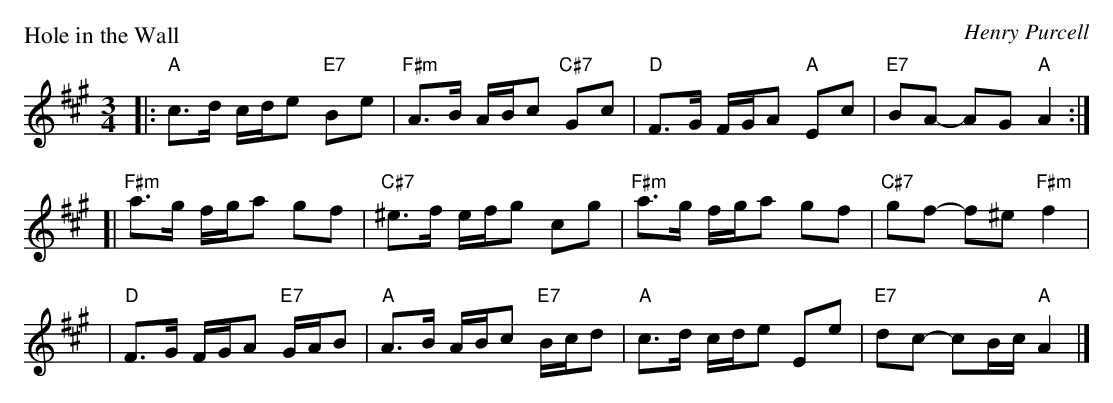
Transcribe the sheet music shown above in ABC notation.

X:1
P: Hole in the Wall
C: Henry Purcell
M: 3/4
L: 1/8
K: A
|: "A"c>d c/d/e "E7"Be | "F#m"A>B A/B/c "C#7"Gc | "D"F>G F/G/A "A"Ec | "E7"BA- AG "A"A2 :|
[| "F#m"a>g f/g/a gf | "C#7"^e>f e/f/g cg | "F#m"a>g f/g/a gf | "C#7"gf- f^e "F#m"f2 |
| "D"F>G F/G/A "E7"G/A/B | "A"A>B A/B/c "E7"B/c/d | "A"c>d c/d/e Ee | "E7"dc- cB/c/ "A"A2 |]
